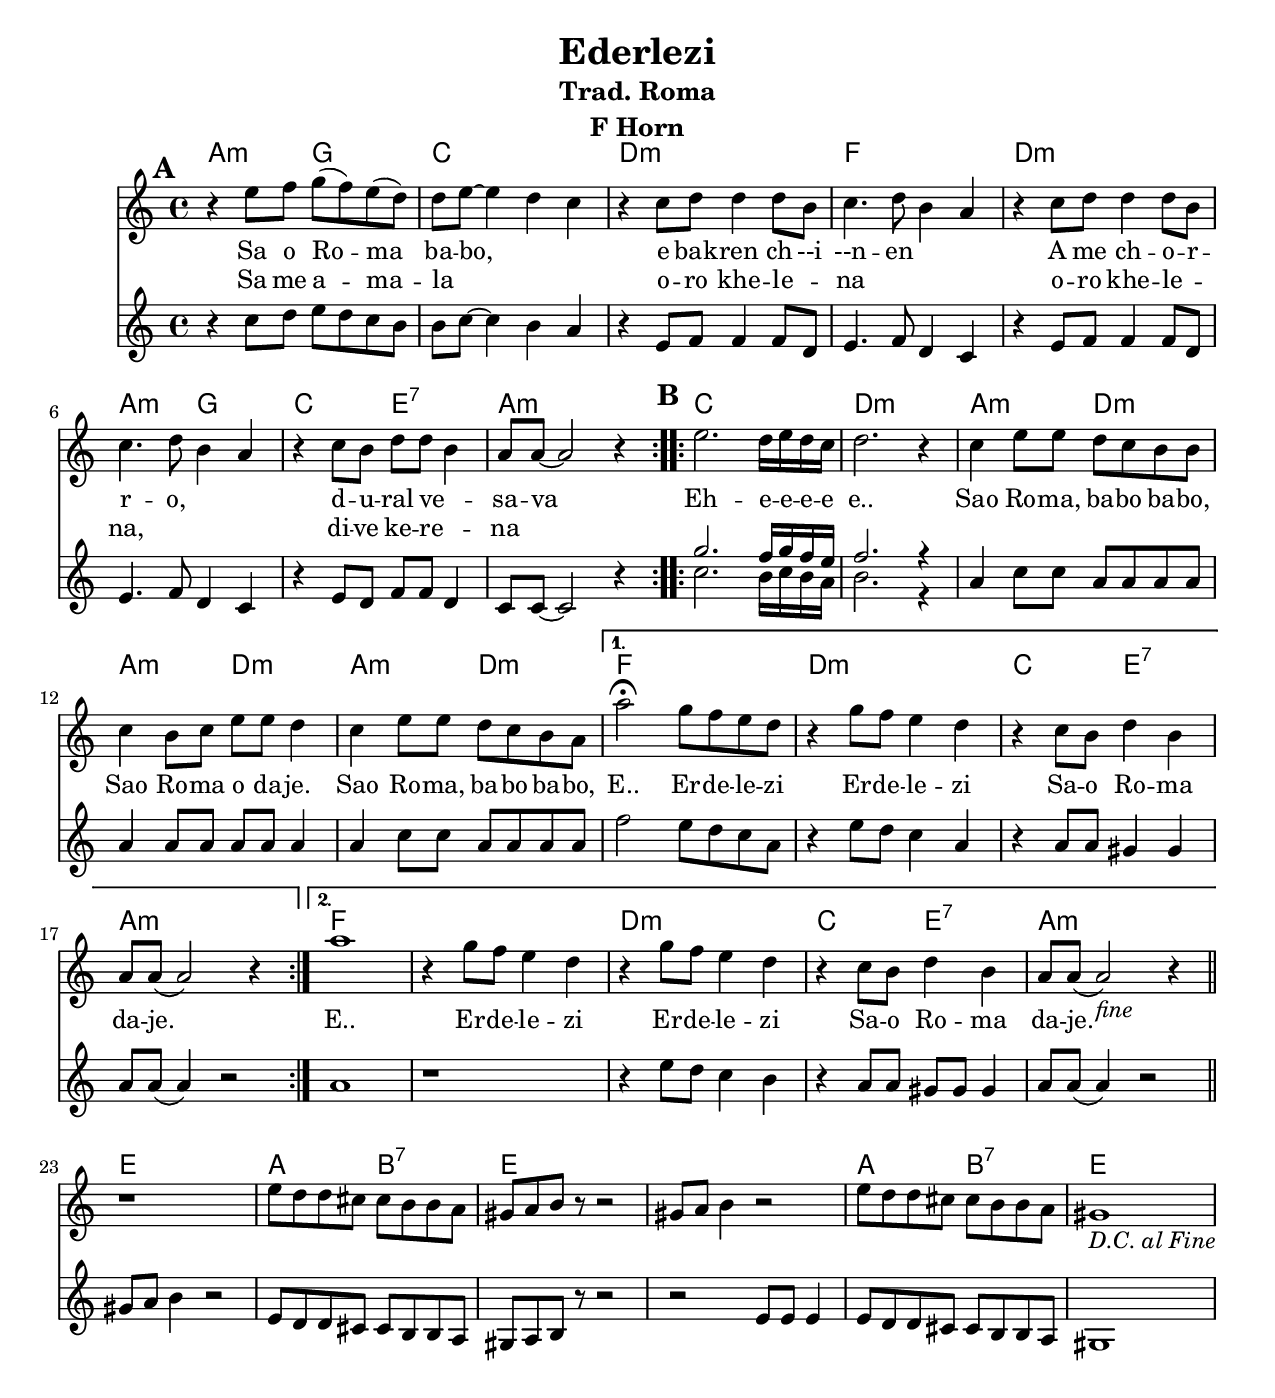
\version "2.18.0"
\include "english.ly"
\pointAndClickOff
%showLastLength = R1*12
\paper{
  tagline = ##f
  print-all-headers = ##t
  #(set-paper-size "letter")
}
date = #(strftime "%d-%m-%Y" (localtime (current-time)))

%\markup{ \italic{ " Updated " \date  }  }

%\markup{ Got something to say? }

global = {
  \clef treble
  \key d \minor
  \time 4/4
  \set Score.markFormatter = #format-mark-box-alphabet
}

%#################################### Melody ########################
primos = \relative c'' {
  \global
  %\partial 16*3 a16 d f   %lead in notes

  \repeat volta 2{
    \mark \default
    r4 a8 bf c (bf)a (g)
    g8 a~a4    g4 f %g16 f g8 f4
     r4 f8 g g4 g8 e|
    f4. g8 e4 d %e16 d e8 d4|

    r4 f8 g g4 g8 e
    f4. g8 e4 d %e16 d e8 d4|
    r4 f8 e g g e4|
    d8 d~d2 r4|
  }
  %\alternative { { }{ } }

  \repeat volta 2{
    \mark \default

       a'2. g16 a g f|
        g2. r4|

    f4 a8 a g f e e|
    f4 e8 f a a g4|
    f4 a8 a g f e d|
  }
  \alternative {
    {
      d'2 \fermata c8 bf a g
      r4 c8 bf a4 g
      r4 f8 e g4 e|
      d8 d (d2) r4|
    }
    {
      d'1 |
      r4 c8 bf a4 g|
      r4 c8 bf a4 g
      r4 f8 e8 g4 e|
      d8 d (d2) _\markup{\italic fine} r4| \bar"||"
    }
  }
  r1
  a'8 g g fs fs e e d
  cs8 d e r r2
  cs8 d e4 r2
  a8 g g fs fs e e d
  cs1 _\markup {\italic {D.C. al Fine}}

}
\addlyrics{
  %https://musescore.com/user/35722119/scores/6322876
  Sa o Ro -- ma ba -- bo,
  \repeat unfold 2{\skip2}
  e bak -- ren ch --i --n --  en
  \repeat unfold 2{\skip2}
  A me ch -- o --  -- r -- r -- o,
  \repeat unfold 2{\skip2}
  d -- u -- ral ve --  _ sa -- va
  \repeat unfold 1 {}

  Eh -- e -- e -- e -- e e..
  Sao Ro -- ma, ba -- bo ba -- bo,
  Sao Ro -- ma  o da -- je.
  Sao Ro -- ma, ba -- bo ba -- bo,
  % first end
  E.. Er -- de -- le -- zi
  Er -- de -- le -- zi
  Sa -- o Ro -- ma  da -- je.
 % 2nd end
  E.. Er -- de -- le -- zi
  Er -- de -- le -- zi
  Sa -- o Ro -- ma da -- je.

}
\addlyrics{
Sa me a -- ma -- la _
\repeat unfold 2{\skip2}
o -- ro khe -- le -- _ na
\repeat unfold 3{\skip2}
o -- ro khe -- le -- _ na,
\repeat unfold 3{\skip2}
di -- ve ke -- re -- _  na
}
secund = \relative c' {
  \global
  %\partial 16*3 a16 d f   %lead in notes

  \repeat volta 2{
    \mark \default
    r4 f8 g a g f e
    e8 f~f4 e4 d%e16 d e8 d4|
        r4 a8 bf bf4 bf8 g|
    a4. bf8 g4 f%g16 f g8 f4|

    r4 a8 bf bf4 bf8 g|
    a4. bf8 g4 f %g16 f g8 f4|
    r4 a8 g bf bf g4|
    f8 f~f2 r4|
  }
  %\alternative { { }{ } }

  \repeat volta 2{
    \mark \default
 <<

      {
       c''2. bf16 c bf a
        bf2. r4
      }
      \\
      {
         f2. e16 f e d|
    e2. r4|
      }

    >>


    d4 f8 f d d d d|
    d4 d8 d d d d4
    d4 f8 f d d d d|
  }
  \alternative {
    {
      bf'2 a8 g f d
      r4 a'8 g f4 d
      r4 d8 d cs4 cs
      d8 d (d4) r2
    }
    {
      d1
      r1
      r4 a'8 g f4 e
      r4 d8 d cs cs cs4
      d8 d(d4) r2
    }
  }
  cs8 d e4 r2
  a,8 g g fs fs e e d
  cs8 d e r r2
  r2 a8 a a4
  a8 g g fs fs e e d
  cs1
}

%################################# Chords #######################
harmonies = \chordmode {
  d2:m
  c2
  f1
  g1:m
  bf1
  g1:m
  d2:m
  c2
  f2
  a2:7
  d1:m
  %B
  f1
  g1:m
  d2:m
  g2:m
  d2:m
  g2:m % 12
  d2:m g2:m
  %ending 1 and 2
  bf1 g1:m
  f2 a2:7
  d1:m
  bf1*2 g1:m
  f2 a2:7
  d1:m
  %end part
  a1
  d2 e2:7
  a1*2
  d2 e2:7
  a1
}

\score {
  <<
    \new ChordNames {
      \set chordChanges = ##f
    \transpose d a  \harmonies
    }
    \new Staff
    \transpose d a \primos
    \new Staff \transpose d a \secund
    %\new Staff \partcombine \primos \secund
  >>
  \header{
    title= "Ederlezi"
    subtitle="Trad. Roma"
    composer= ""
    instrument = "F Horn"
    arranger= ""
  }
  \layout{indent = 1.0\cm}
  \midi {
    \tempo 4 = 120

    % \midi { }
  }
}
%{
% more verses:
\markup{}
\markup {
  \fill-line {
    \hspace #0.1 % distance from left margin
    \column {
      \line { "1."
	\column {
	  ""
	}
      }
      \hspace #0.2 % vertical distance between verses
      \line { "2."
	\column {
	 ""
	}
      }
    }
    \hspace #0.1  % horiz. distance between columns
    \column {
      \line { "3."
	\column {
	  ""
	}
      }
      \hspace #0.2 % distance between verses
      \line { "4."
	\column {
	 ""
	}
      }
    }
    \hspace #0.1 % distance to right margin
  }
}

%}


%{
https://www.youtube.com/watch?v=yGuCqAfxNqU
 Sa o Roma babo,
E bakren cinen.
A me coro, dural besava.
A a daje, amaro dive.
Amaro dive erdelezi.
Ediwado babo, amenge bakro.
Sa o Roma, babo.
E bakren cinen. Eeee...j,
Sa o Roma, babo babo,
Sa o Roma daje. Sa o Roma, babo babo,
E.. Erdelezi. Erdelezi,
Sa o Roma Daje. Eeee...
Sa o Roma, babo babo,
Sa o Roma daje.
Sa o Roma, babo babo,
 Eeee... Erdelezi, Erdelezi.
Sa o Roma Daje

***************

LYRICS IN ROMANI
Sa me amala oro khelena Oro khelena,
dive kerena
Sa o Roma daje
Sa o Roma babo babo
Sa o Roma o daje Sa o Roma babo babo Ej, Ederlezi Ederlezi
 Sa o Roma daje Amaro dive Amaro dive,
Ederlezi Sa me amala oro khelena Oro khelena, dive kerena Sa o Roma daje Sa o Roma babo babo Sa o Roma daje Sa o Roma babo babo Ej, Ederlezi Ederlezi Sa o Roma daje Sa me amala oro khelena Oro khelena, dive kerena Sa o Roma babo, e bakren chinen Amaro dive E devado babo Sa o Roma babo babo Sa o Roma o daje Sa o Roma babo babo Ej, Ederlezi Ederlezi Sa o Roma daje Sa o Roma babo babo Sa o Roma o daje Sa o Roma babo babo Ederlezi Ederlezi Sa o Roma daje LYRICS IN ENGLISH All my friends are dancing the oro Dancing the oro, celebrating the day Dancing the oro, celebrating the day All the Roma, dad, dad All the Roma, mommy All the Roma, dad, dad Oh! Ederlezi Ederlezi All the Roma, mommy Our day Our day, Ederlezi All my friends are dancing the oro Dancing the oro, celebrating the day All the Roma, mommy All the Roma, dad, dad All the Roma, mommy All the Roma, dad, dad Oh! Ederlezi Ederlezi All the Roma, mommy All my friends are dancing the oro Dancing the oro, celebrating the day All the Roma, dad, slaughter lambs Our day They give us, Dad, All the Roma, dad, dad All the Roma, mommy All the Roma, dad, dad Oh! Ederlezi Ederlezi All the Roma, mommy All the Roma, dad, dad All the Roma, mommy All the Roma, dad, dad Ederlezi Ederlezi All the Roma, mommy LYRICS IN TURKISH Tüm arkadaşlarım hora oynuyor Hora oynayıp bugünü kutluyorlar Tüm Roma, anneciğim Tüm Roma, baba, baba Tüm Roma, anneciğim Tüm Roma, baba, baba Ey, Ederlezi Ederlezi Tüm Roma, anneciğim Bizim günümüz Bizim günümüz, Ederlezi Tüm arkadaşlarım hora oynuyor Hora oynayıp bugünü kutluyorlar Tüm Roma, anneciğim Tüm Roma, baba, baba Tüm Roma, anneciğim Tüm Roma, baba, baba Ey, Ederlezi Ederlezi Tüm Roma, anneciğim Tüm arkadaşlarım hora oynuyor Hora oynayıp bugünü kutluyorlar Tüm Roma, baba, kuzu avlıyor Bizim günümüz Bize, baba, Tüm Roma, baba, baba Tüm Roma, anneciğim Tüm Roma, baba, baba Ey, Ederlezi Ederlezi Tüm Roma, anneciğim Tüm Roma, baba, baba Tüm Roma, anneciğim Tüm Roma, baba, baba Ederlezi Ederlezi Tüm Roma, anneciğim LYRICS IN FRENCH Tous mes amis dansent l'oro Ils dansent l'oro, ils fêtent le jour Tous les Roms, maman Tous les Roms, papa, papa Tous les Roms, maman Tous les Roms, papa, papa Ô! Ederlezi Ederlezi Tous les Roms, maman Notre jour Notre jour, Ederlezi Tous mes amis dansent l'oro Ils dansent l'oro, ils fêtent le jour Tous les Roms, maman Tous les Roms, papa, papa Tous les Roms, maman Tous les Roms, papa, papa Ô! Ederlezi Ederlezi Tous les Roms, maman Tous mes amis dansent l'oro Ils dansent l'oro, ils fêtent le jour Tous les Roms, papa, sacrifient l'agneau Notre jour Ils nous donnent, Papa Tous les Roms, papa, papa Tous les Roms, maman Tous les Roms, papa, papa Ô! Ederlezi Ederlezi Tous les Roms, maman Tous les Roms, papa, papa Tous les Roms, maman Tous les Roms, papa, papa Ederlezi Ederlezi Tous les Roms, maman LYRICS IN PORTUGUESE Todos os meus amigos dançam o oro Dançam o oro, celebram o dia Toda a Roma mamãe Toda a Roma papai, papai Toda a Roma mamãe Toda a Roma papai, papai Ó! Ederlezi Ederlezi Toda a Roma mamãe Nosso dia Nosso dia, Ederlezi Todos os meus amigos dançam o oro Dançam o oro, celebram o dia Toda a Roma mamãe Toda a Roma papai, papai Toda a Roma mamãe Toda a Roma papai, papai Ó! Ederlezi Ederlezi Toda a Roma mamãe Todos os meus amigos dançam o oro Dançam o oro, celebram o dia Toda a Roma, papai, sacrifica cordeiros Nosso dia Oferecemos, papai, Toda a Roma papai, papai Toda a Roma mamãe Toda a Roma papai, papai Ó! Ederlezi Ederlezi Toda a Roma mamãe Toda a Roma papai, papai Toda a Roma mamãe Toda a Roma papai, papai Ederlezi Ederlezi Toda a Roma mamãe

%}